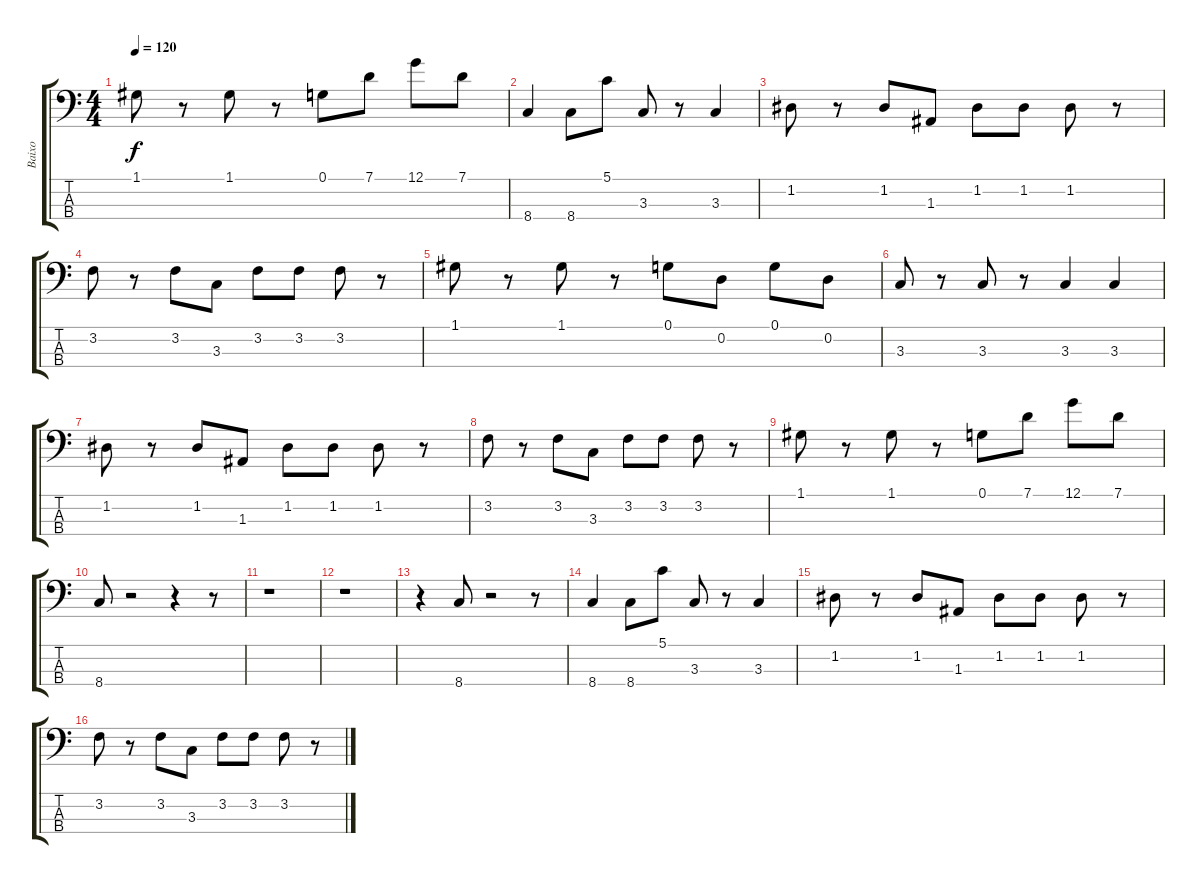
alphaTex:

\track ("Baixo" "Baixo") {instrument electricbassfinger}
\staff {score tabs}
\tuning (G2 D2 A1 E1) {hide}
\ts (4 4)
\tempo 120
\clef f4
\ks c
1.1.8{dy f} r.8 1.1.8 r.8 0.1.8 7.1.8 12.1.8 7.1.8 |
8.4.4 8.4.8 5.1.8 3.3.8 r.8 3.3.4 |
1.2.8 r.8 1.2.8 1.3.8 1.2.8 1.2.8 1.2.8 r.8 |
3.2.8 r.8 3.2.8 3.3.8 3.2.8 3.2.8 3.2.8 r.8 |
1.1.8 r.8 1.1.8 r.8 0.1.8 0.2.8 0.1.8 0.2.8 |
3.3.8 r.8 3.3.8 r.8 3.3.4 3.3.4 |
1.2.8 r.8 1.2.8 1.3.8 1.2.8 1.2.8 1.2.8 r.8 |
3.2.8 r.8 3.2.8 3.3.8 3.2.8 3.2.8 3.2.8 r.8 |
1.1.8 r.8 1.1.8 r.8 0.1.8 7.1.8 12.1.8 7.1.8 |
8.4.8 r.2 r.4 r.8 |
r.1 |
r.1 |
r.4 8.4.8 r.2 r.8 |
8.4.4 8.4.8 5.1.8 3.3.8 r.8 3.3.4 |
1.2.8 r.8 1.2.8 1.3.8 1.2.8 1.2.8 1.2.8 r.8 |
3.2.8 r.8 3.2.8 3.3.8 3.2.8 3.2.8 3.2.8 r.8
